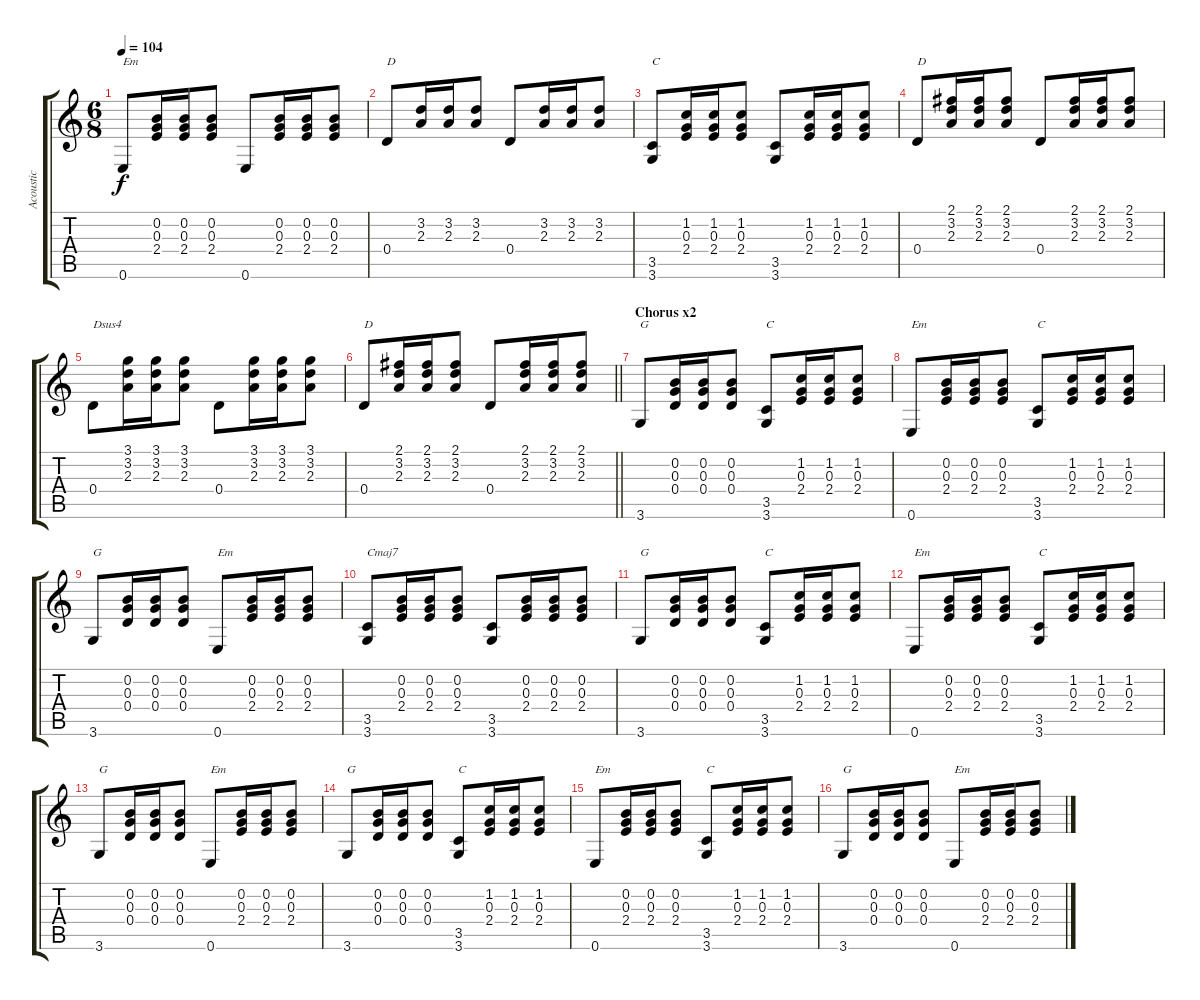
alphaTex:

\track ("Acoustic" "Acoustic") {instrument acousticguitarsteel}
\staff {score tabs}
\tuning (E4 B3 G3 D3 A2 E2) {hide}
\ts (6 8)
\tempo 104
\clef g2
\ks c
0.6.8{txt "Em" dy f} (0.2 0.3 2.4).16 (0.2 0.3 2.4).16 (0.2 0.3 2.4).8 0.6.8 (0.2 0.3 2.4).16 (0.2 0.3 2.4).16 (0.2 0.3 2.4).8 |
0.4.8{txt "D"} (3.2 2.3).16 (3.2 2.3).16 (3.2 2.3).8 0.4.8 (3.2 2.3).16 (3.2 2.3).16 (3.2 2.3).8 |
(3.5 3.6).8{txt "C"} (1.2 0.3 2.4).16 (1.2 0.3 2.4).16 (1.2 0.3 2.4).8 (3.5 3.6).8 (1.2 0.3 2.4).16 (1.2 0.3 2.4).16 (1.2 0.3 2.4).8 |
0.4.8{txt "D"} (2.1 3.2 2.3).16 (2.1 3.2 2.3).16 (2.1 3.2 2.3).8 0.4.8 (2.1 3.2 2.3).16 (2.1 3.2 2.3).16 (2.1 3.2 2.3).8 |
0.4.8{txt "Dsus4"} (3.1 3.2 2.3).16 (3.1 3.2 2.3).16 (3.1 3.2 2.3).8 0.4.8 (3.1 3.2 2.3).16 (3.1 3.2 2.3).16 (3.1 3.2 2.3).8 |
\barLineRight lightlight
0.4.8{txt "D"} (2.1 3.2 2.3).16 (2.1 3.2 2.3).16 (2.1 3.2 2.3).8 0.4.8 (2.1 3.2 2.3).16 (2.1 3.2 2.3).16 (2.1 3.2 2.3).8 |
\section ("" "Chorus x2")
3.6.8{txt "G"} (0.2 0.3 0.4).16 (0.2 0.3 0.4).16 (0.2 0.3 0.4).8 (3.5 3.6).8{txt "C"} (1.2 0.3 2.4).16 (1.2 0.3 2.4).16 (1.2 0.3 2.4).8 |
0.6.8{txt "Em"} (0.2 0.3 2.4).16 (0.2 0.3 2.4).16 (0.2 0.3 2.4).8 (3.5 3.6).8{txt "C"} (1.2 0.3 2.4).16 (1.2 0.3 2.4).16 (1.2 0.3 2.4).8 |
3.6.8{txt "G"} (0.2 0.3 0.4).16 (0.2 0.3 0.4).16 (0.2 0.3 0.4).8 0.6.8{txt "Em"} (0.2 0.3 2.4).16 (0.2 0.3 2.4).16 (0.2 0.3 2.4).8 |
(3.5 3.6).8{txt "Cmaj7"} (0.2 0.3 2.4).16 (0.2 0.3 2.4).16 (0.2 0.3 2.4).8 (3.5 3.6).8 (0.2 0.3 2.4).16 (0.2 0.3 2.4).16 (0.2 0.3 2.4).8 |
3.6.8{txt "G"} (0.2 0.3 0.4).16 (0.2 0.3 0.4).16 (0.2 0.3 0.4).8 (3.5 3.6).8{txt "C"} (1.2 0.3 2.4).16 (1.2 0.3 2.4).16 (1.2 0.3 2.4).8 |
0.6.8{txt "Em"} (0.2 0.3 2.4).16 (0.2 0.3 2.4).16 (0.2 0.3 2.4).8 (3.5 3.6).8{txt "C"} (1.2 0.3 2.4).16 (1.2 0.3 2.4).16 (1.2 0.3 2.4).8 |
3.6.8{txt "G"} (0.2 0.3 0.4).16 (0.2 0.3 0.4).16 (0.2 0.3 0.4).8 0.6.8{txt "Em"} (0.2 0.3 2.4).16 (0.2 0.3 2.4).16 (0.2 0.3 2.4).8 |
3.6.8{txt "G"} (0.2 0.3 0.4).16 (0.2 0.3 0.4).16 (0.2 0.3 0.4).8 (3.5 3.6).8{txt "C"} (1.2 0.3 2.4).16 (1.2 0.3 2.4).16 (1.2 0.3 2.4).8 |
0.6.8{txt "Em"} (0.2 0.3 2.4).16 (0.2 0.3 2.4).16 (0.2 0.3 2.4).8 (3.5 3.6).8{txt "C"} (1.2 0.3 2.4).16 (1.2 0.3 2.4).16 (1.2 0.3 2.4).8 |
3.6.8{txt "G"} (0.2 0.3 0.4).16 (0.2 0.3 0.4).16 (0.2 0.3 0.4).8 0.6.8{txt "Em"} (0.2 0.3 2.4).16 (0.2 0.3 2.4).16 (0.2 0.3 2.4).8
